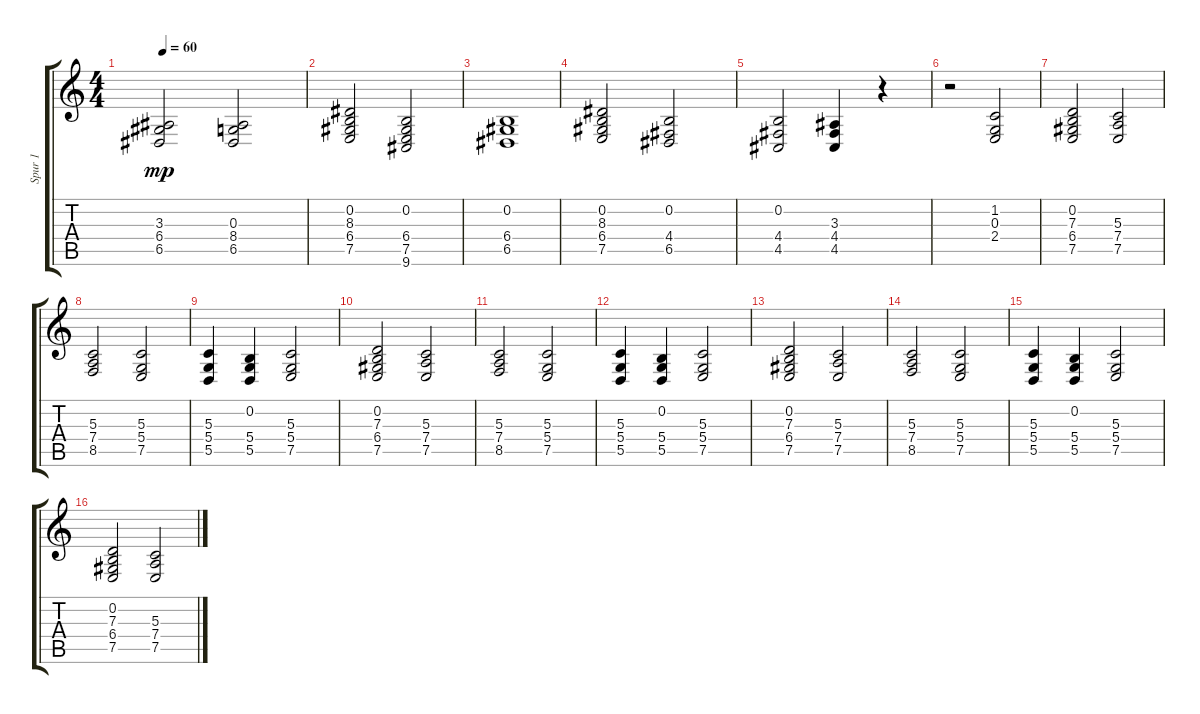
\track ("Spur 1" "Spur 1") {instrument pad2warm}
\staff {score tabs}
\tuning (E4 B3 G3 D3 A2 E2) {hide}
\ts (4 4)
\tempo 60
\clef g2
\ks c
(3.3 6.4 6.5).2{dy mp} (0.3 8.4 6.5).2 |
(0.2 8.3 6.4 7.5).2 (0.2 6.4 7.5 9.6).2 |
(0.2 6.4 6.5).1 |
(0.2 8.3 6.4 7.5).2 (0.2 4.4 6.5).2 |
(0.2 4.4 4.5).2 (3.3 4.4 4.5).4 r.4 |
r.2 (1.2 0.3 2.4).2 |
(0.2 7.3 6.4 7.5).2 (5.3 7.4 7.5).2 |
(5.3 7.4 8.5).2 (5.3 5.4 7.5).2 |
(5.3 5.4 5.5).4 (0.2 5.4 5.5).4 (5.3 5.4 7.5).2 |
(0.2 7.3 6.4 7.5).2 (5.3 7.4 7.5).2 |
(5.3 7.4 8.5).2 (5.3 5.4 7.5).2 |
(5.3 5.4 5.5).4 (0.2 5.4 5.5).4 (5.3 5.4 7.5).2 |
(0.2 7.3 6.4 7.5).2 (5.3 7.4 7.5).2 |
(5.3 7.4 8.5).2 (5.3 5.4 7.5).2 |
(5.3 5.4 5.5).4 (0.2 5.4 5.5).4 (5.3 5.4 7.5).2 |
(0.2 7.3 6.4 7.5).2 (5.3 7.4 7.5).2
